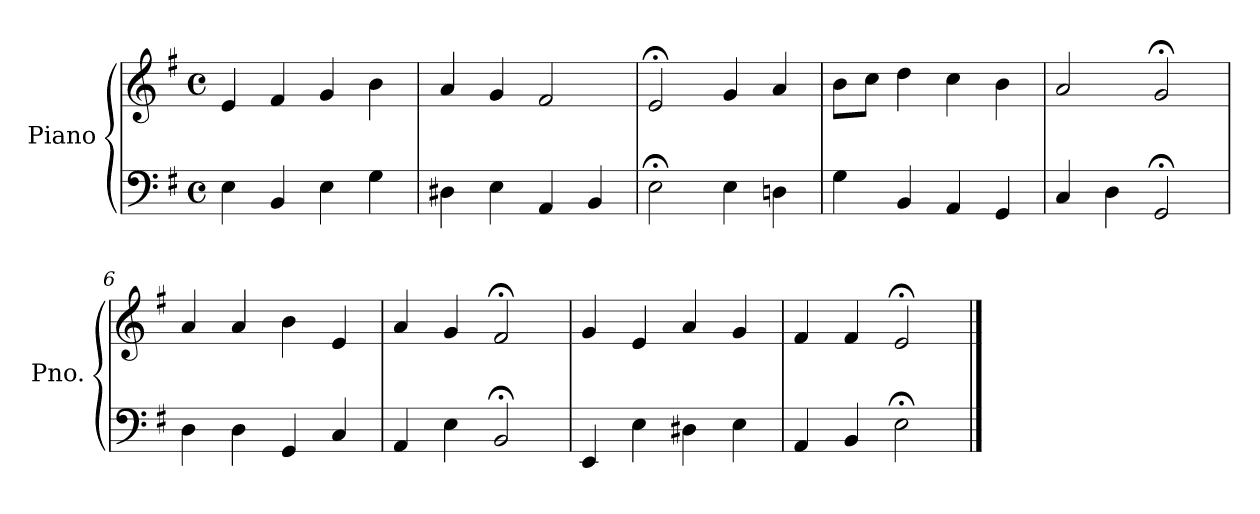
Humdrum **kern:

**kern	**kern
*part1	*part1
*staff2	*staff1
*I"Piano	*
*I'Pno.	*
*clefF4	*clefG2
*k[f#]	*k[f#]
*M4/4	*M4/4
*met(c)	*met(c)
=1	=1
4E\	4e/
4BB/	4f#/
4E\	4g/
4G\	4b\
=2	=2
4D#X\	4a/
4E\	4g/
4AA/	2f#/
4BB/	.
=3	=3
2E;<\	2e;</
4E\	4g/
4Dn\	4a/
=4	=4
4G\	8b\L
.	8cc\J
4BB/	4dd\
4AA/	4cc\
4GG/	4b\
=5	=5
4C/	2a/
4D\	.
2GG;</	2g;</
=6	=6
4D\	4a/
4D\	4a/
4GG/	4b\
4C/	4e/
=7	=7
4AA/	4a/
4E\	4g/
2BB;</	2f#;</
!!LO:LB:g=z
=8	=8
4EE/	4g/
4E\	4e/
4D#X\	4a/
4E\	4g/
=9	=9
4AA/	4f#/
4BB/	4f#/
2E;<\	2e;</
==	==
*-	*-
